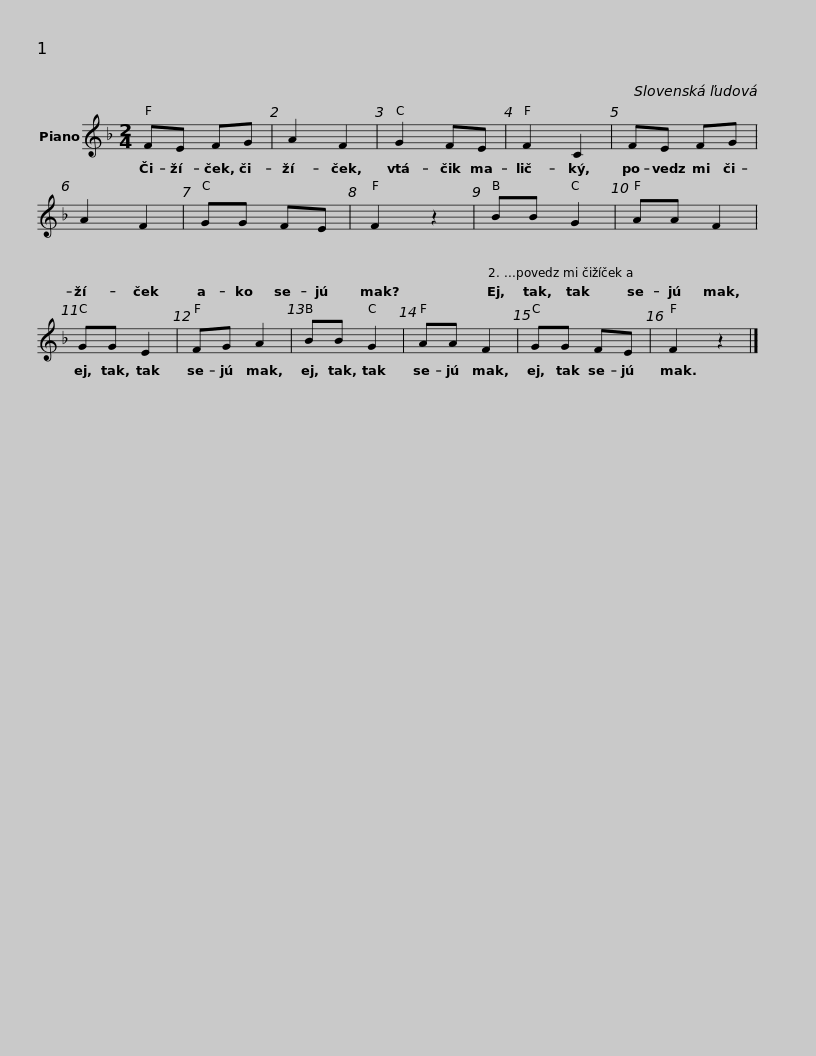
X:1
L:1/8
M:2/4
I:linebreak $
K:F
V:1 treble
V:1
 FE FG | A2 F2 | G2 FE | F2 C2 | FE FG | %5
 A2 F2 | GG FE | F2 z2 |$ BB G2 | AA F2 | %10
 GG E2 | FG A2 | BB G2 | AA F2 | GG FE | %15
 F2 z2 |] %16
